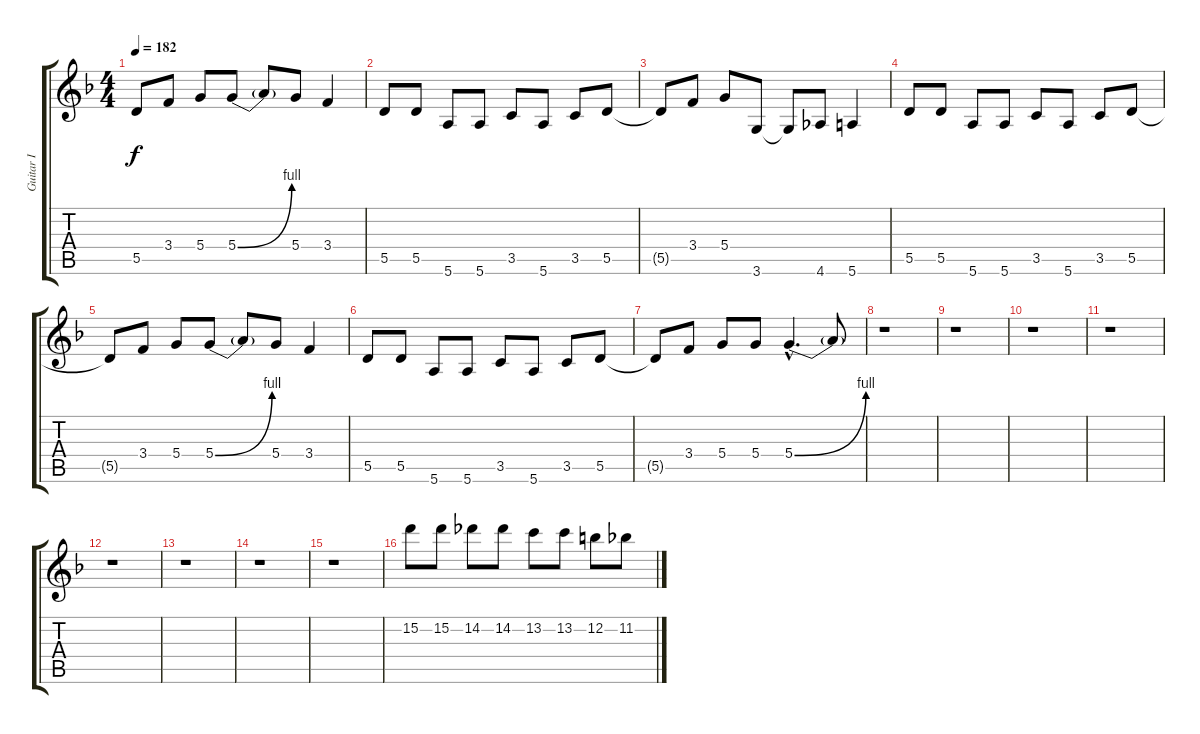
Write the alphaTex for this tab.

\track ("Guitar I" "Guitar I") {instrument overdrivenguitar}
\staff {score tabs}
\tuning (E4 B3 G3 D3 A2 E2) {hide}
\ts (4 4)
\tempo 182
\clef g2
\ks f
5.5{t}.8{dy f} 3.4.8 5.4.8 5.4{be (bend 0 0 60 4)}.8 5.4{t}.8 5.4.8 3.4.4 |
5.5.8 5.5.8 5.6.8 5.6.8 3.5.8 5.6.8 3.5.8 5.5.8 |
5.5{t}.8 3.4.8 5.4.8 3.6.8 3.6{t}.8 4.6.8 5.6.4 |
5.5.8 5.5.8 5.6.8 5.6.8 3.5.8 5.6.8 3.5.8 5.5.8 |
5.5{t}.8 3.4.8 5.4.8 5.4{be (bend 0 0 60 4)}.8 5.4{t}.8 5.4.8 3.4.4 |
5.5.8 5.5.8 5.6.8 5.6.8 3.5.8 5.6.8 3.5.8 5.5.8 |
5.5{t}.8 3.4.8 5.4.8 5.4.8 5.4{be (bend 0 0 60 4) hac}.4{d} 5.4{t}.8 |
r.1 |
r.1 |
r.1 |
r.1 |
r.1 |
r.1 |
r.1 |
r.1 |
15.2.8 15.2.8 14.2.8 14.2.8 13.2.8 13.2.8 12.2.8 11.2.8
